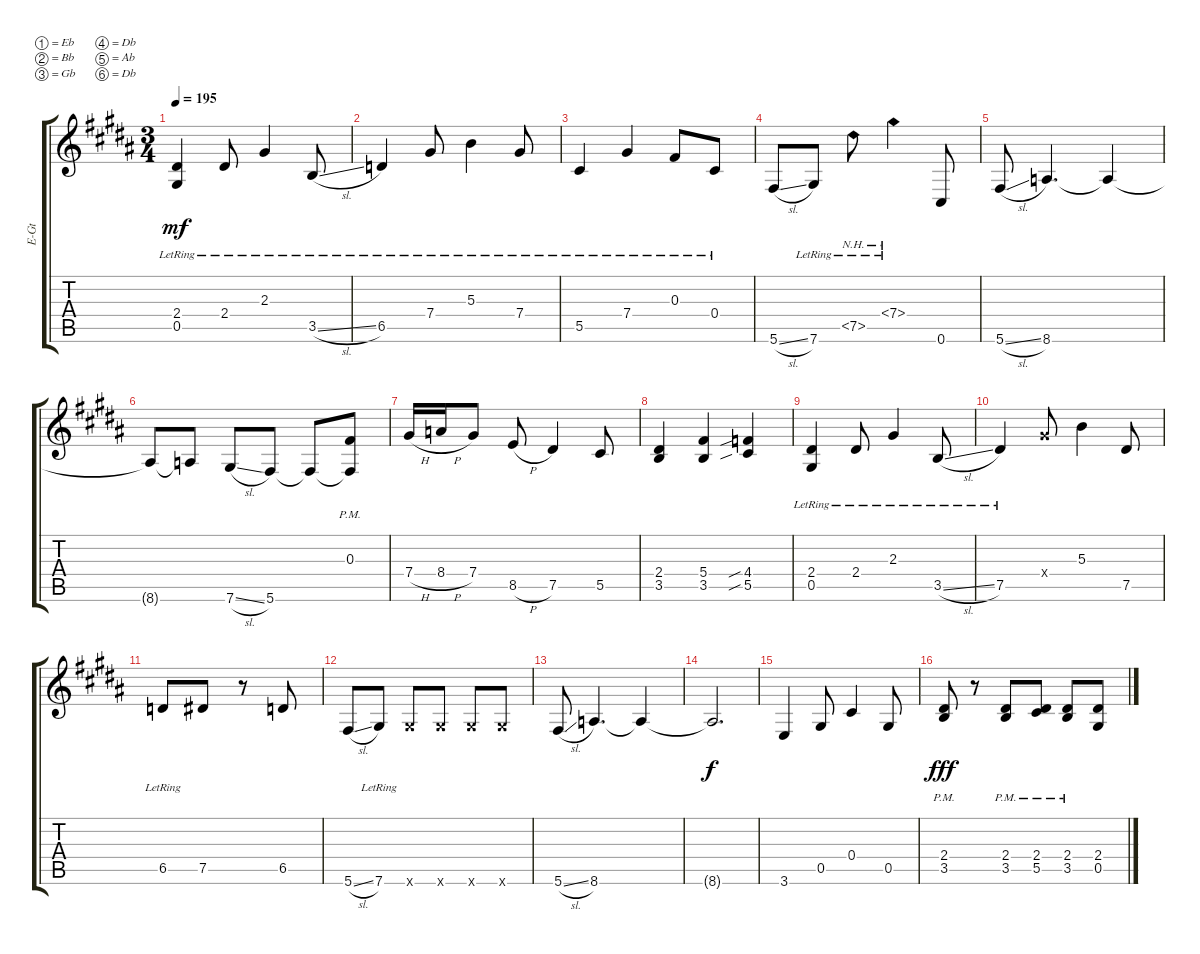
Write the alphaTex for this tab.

\bracketExtendMode groupsimilarinstruments
\otherSystemsTrackNameOrientation horizontal
\track ("Electric Guitar" "E-Gt") {instrument overdrivenguitar}
\staff {score tabs}
\tuning (Eb4 Bb3 Gb3 Db3 Ab2 Db2)
\ts (3 4)
\tempo 195
\clef g2
\ks b
(0.5{lr acc forcenatural} 2.4{lr acc forcenatural}).4{dy mf beam Up} 2.4{lr acc forcenatural}.8{beam Up} 2.3{lr acc forcenatural}.4{beam Up} 3.5{sl lr acc forcenatural}.8{beam Up} |
6.5{lr acc b}.4{beam Up} 7.4{lr acc forcenatural}.8{beam Up} 5.3{lr acc forcenatural}.4{beam Down} 7.4{lr acc forcenatural}.8{beam Up} |
5.5{lr acc forcenatural}.4{beam Up} 7.4{lr acc forcenatural}.4{beam Up} 0.3{lr acc forcenatural}.8{beam Up} 0.4{lr acc forcenatural}.8{beam Up} |
5.6{sl acc forcenatural}.8{beam Up} 7.6{lr acc forcenatural}.8{beam Up} 7.5{nh lr acc forcenatural}.8{beam Down} 7.4{nh lr acc forcenatural}.4{beam Down} 0.6{acc forcenatural}.8{beam Up} |
5.6{sl acc forcenatural}.8{beam Up} 8.6{acc b}.4{d beam Up} 8.6{t acc b}.4{beam Up} |
8.6{t acc b}.8{beam Up} 8.6{t acc b}.8{beam Up} 7.6{sl acc forcenatural}.8{beam Up} 5.6{acc forcenatural}.8{beam Up} 5.6{t acc forcenatural}.8{beam Up} (5.6{t acc forcenatural} 0.3{pm acc forcenatural}).8{beam Up} |
7.4{h acc forcenatural}.16{beam Up} 8.4{h acc b}.16{beam Up} 7.4{acc forcenatural}.8{beam Up} 8.5{h acc forcenatural}.8{beam Up} 7.5{acc forcenatural}.4{beam Up} 5.5{acc forcenatural}.8{beam Up} |
(3.5{acc forcenatural} 2.4{acc forcenatural}).4{beam Up} (3.5{acc forcenatural} 5.4{acc forcenatural}).4{beam Up} (5.5{sib acc forcenatural} 4.4{sib acc b}).4{beam Up} |
(0.5{lr acc forcenatural} 2.4{lr acc forcenatural}).4{beam Up} 2.4{lr acc forcenatural}.8{beam Up} 2.3{lr acc forcenatural}.4{beam Up} 3.5{sl lr acc forcenatural}.8{beam Up} |
7.5{lr acc forcenatural}.4{beam Up} 7.4{x acc forcenatural}.8{beam Up} 5.3{acc forcenatural}.4{beam Down} 7.5{acc forcenatural}.8{beam Up} |
6.5{lr acc b}.8{beam Up} 7.5{acc forcenatural}.8{beam Up} r.8{beam Up} 6.5{acc b}.8{beam Up} |
5.6{sl acc forcenatural}.8{beam Up} 7.6{lr acc forcenatural}.8{beam Up} 7.6{x acc forcenatural}.8{beam Up} 7.6{x acc forcenatural}.8{beam Up} 7.6{x acc forcenatural}.8{beam Up} 7.6{x acc forcenatural}.8{beam Up} |
5.6{sl acc forcenatural}.8{beam Up} 8.6{acc b}.4{d beam Up} 8.6{t acc b}.4{beam Up} |
8.6{t acc b}.2{d dy f beam Up} |
3.6{acc forcenatural}.4{beam Up} 0.5{acc forcenatural}.8{beam Up} 0.4{acc forcenatural}.4{beam Up} 0.5{acc forcenatural}.8{beam Up} |
(3.5{pm acc forcenatural} 2.4{pm acc forcenatural}).8{dy fff beam Up} r.8{beam Up} (3.5{pm acc forcenatural} 2.4{pm acc forcenatural}).8{beam Up} (5.5{pm acc forcenatural} 2.4{pm acc forcenatural}).8{beam Up} (2.4{pm acc forcenatural} 3.5{pm acc forcenatural}).8{beam Up} (2.4{acc forcenatural} 0.5{acc forcenatural}).8{beam Up}
